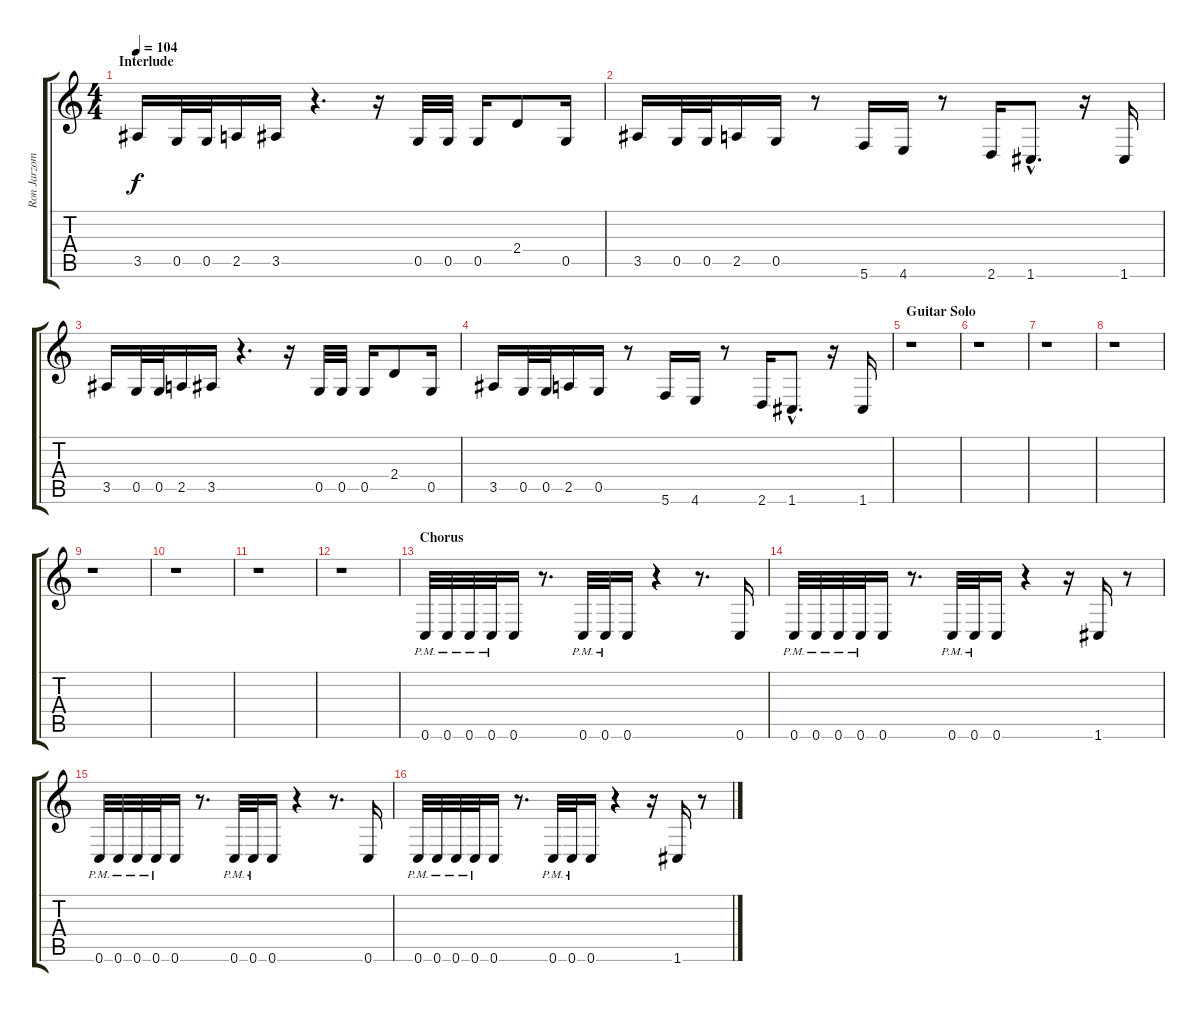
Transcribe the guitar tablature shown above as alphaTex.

\track ("Ron Jarzombek (Dropped C)" "Ron Jarzom") {instrument distortionguitar}
\staff {score tabs}
\tuning (D4 A3 F3 C3 G2 C2) {hide}
\ts (4 4)
\section ("" "Interlude")
\tempo 104
\clef g2
\ks c
3.5.16{dy f volume 13 balance 8} 0.5.32 0.5.32 2.5.16 3.5.16 r.4{d} r.16 0.5.32 0.5.32 0.5.16 2.4.8 0.5.16 |
3.5.16 0.5.32 0.5.32 2.5.16 0.5.16 r.8 5.6.16 4.6.16 r.8 2.6.16 1.6{hac}.8{d} r.16 1.6.16 |
3.5.16 0.5.32 0.5.32 2.5.16 3.5.16 r.4{d} r.16 0.5.32 0.5.32 0.5.16 2.4.8 0.5.16 |
3.5.16 0.5.32 0.5.32 2.5.16 0.5.16 r.8 5.6.16 4.6.16 r.8 2.6.16 1.6{hac}.8{d} r.16 1.6.16 |
\section ("" "Guitar Solo")
r.1 |
r.1 |
r.1 |
r.1 |
r.1 |
r.1 |
r.1 |
r.1 |
\section ("" "Chorus")
0.6{pm}.32{volume 16 balance 8} 0.6{pm}.32 0.6{pm}.32 0.6{pm}.32 0.6.16 r.8{d} 0.6{pm}.32 0.6{pm}.32 0.6.16 r.4 r.8{d} 0.6.16 |
0.6{pm}.32 0.6{pm}.32 0.6{pm}.32 0.6{pm}.32 0.6.16 r.8{d} 0.6{pm}.32 0.6{pm}.32 0.6.16 r.4 r.16 1.6.16 r.8 |
0.6{pm}.32 0.6{pm}.32 0.6{pm}.32 0.6{pm}.32 0.6.16 r.8{d} 0.6{pm}.32 0.6{pm}.32 0.6.16 r.4 r.8{d} 0.6.16 |
0.6{pm}.32 0.6{pm}.32 0.6{pm}.32 0.6{pm}.32 0.6.16 r.8{d} 0.6{pm}.32 0.6{pm}.32 0.6.16 r.4 r.16 1.6.16 r.8
